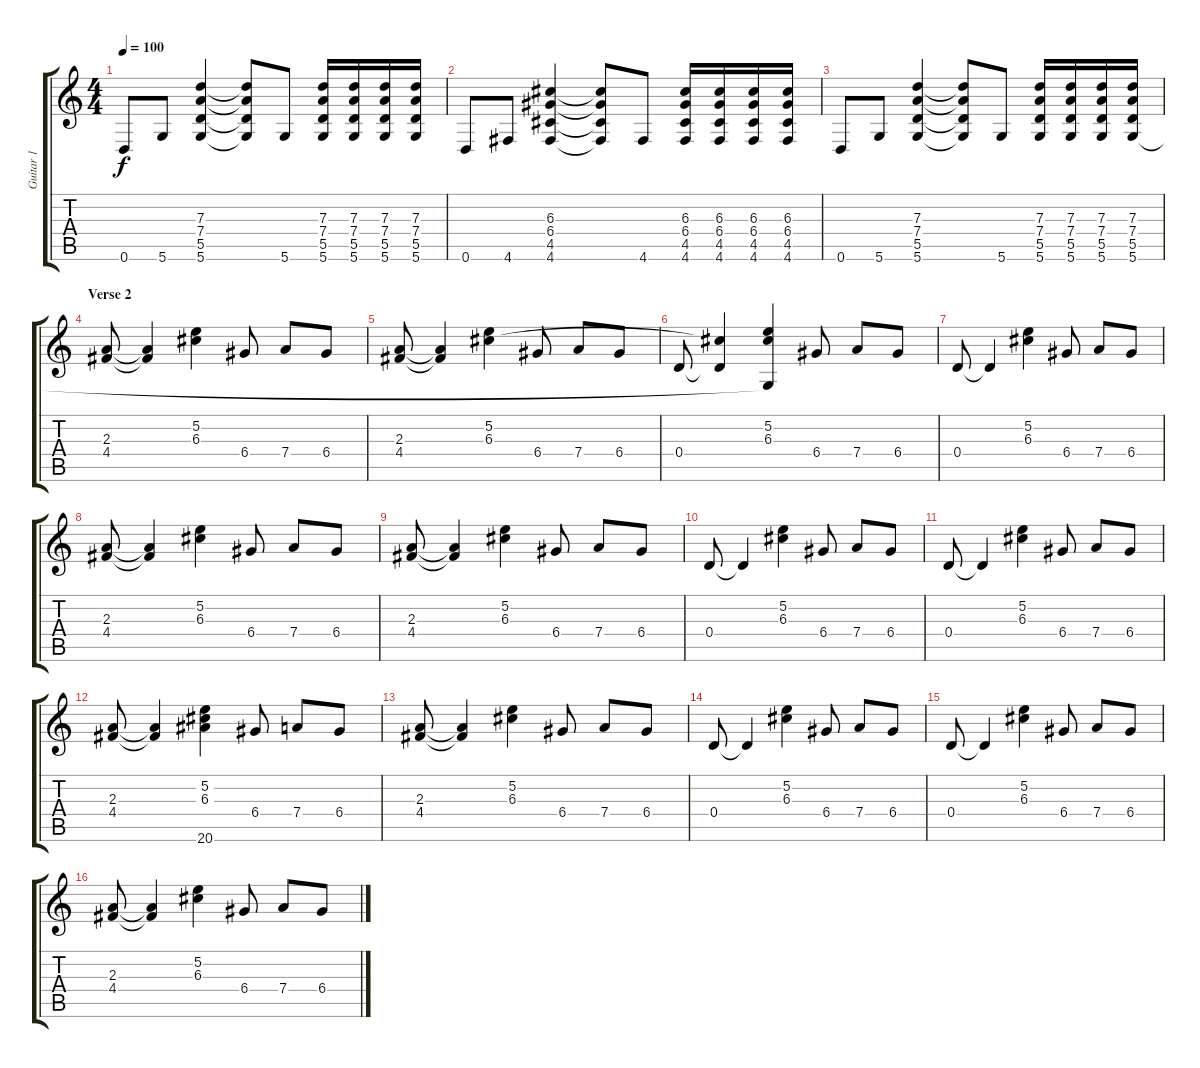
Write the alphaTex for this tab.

\track ("Guitar 1" "Guitar 1") {instrument distortionguitar}
\staff {score tabs}
\tuning (E4 B3 G3 D3 A2 D2) {hide}
\ts (4 4)
\tempo 100
\clef g2
\ks c
0.6.8{dy f} 5.6.8 (7.3 7.4 5.5 5.6).4 (7.3{t} 7.4{t} 5.5{t} 5.6{t}).8 5.6.8 (7.3 7.4 5.5 5.6).16 (7.3 7.4 5.5 5.6).16 (7.3 7.4 5.5 5.6).16 (7.3 7.4 5.5 5.6).16 |
0.6.8 4.6.8 (6.3 6.4 4.5 4.6).4 (6.3{t} 6.4{t} 4.5{t} 4.6{t}).8 4.6.8 (6.3 6.4 4.5 4.6).16 (6.3 6.4 4.5 4.6).16 (6.3 6.4 4.5 4.6).16 (6.3 6.4 4.5 4.6).16 |
0.6.8 5.6.8 (7.3 7.4 5.5 5.6).4 (7.3{t} 7.4{t} 5.5{t} 5.6{t}).8 5.6.8 (7.3 7.4 5.5 5.6).16 (7.3 7.4 5.5 5.6).16 (7.3 7.4 5.5 5.6).16 (7.3 7.4 5.5 5.6).16 |
\section ("" "Verse 2")
(2.3 4.4).8{instrument acousticguitarnylon} (2.3{t} 4.4{t}).4 (5.2 6.3).4 6.4.8 7.4.8 6.4.8 |
(2.3 4.4).8{instrument acousticguitarnylon} (2.3{t} 4.4{t}).4 (5.2 6.3).4 6.4.8 7.4.8 6.4.8 |
0.4.8{instrument acousticguitarnylon} (6.3{t} 0.4{t}).4 (5.2 6.3 5.6{t}).4 6.4.8 7.4.8 6.4.8 |
0.4.8{instrument acousticguitarnylon} 0.4{t}.4 (5.2 6.3).4 6.4.8 7.4.8 6.4.8 |
(2.3 4.4).8{instrument acousticguitarnylon} (2.3{t} 4.4{t}).4 (5.2 6.3).4 6.4.8 7.4.8 6.4.8 |
(2.3 4.4).8{instrument acousticguitarnylon} (2.3{t} 4.4{t}).4 (5.2 6.3).4 6.4.8 7.4.8 6.4.8 |
0.4.8{instrument acousticguitarnylon} 0.4{t}.4 (5.2 6.3).4 6.4.8 7.4.8 6.4.8 |
0.4.8{instrument acousticguitarnylon} 0.4{t}.4 (5.2 6.3).4 6.4.8 7.4.8 6.4.8 |
(2.3 4.4).8{instrument acousticguitarnylon} (2.3{t} 4.4{t}).4 (5.2 6.3 20.6).4 6.4.8 7.4.8 6.4.8 |
(2.3 4.4).8{instrument acousticguitarnylon} (2.3{t} 4.4{t}).4 (5.2 6.3).4 6.4.8 7.4.8 6.4.8 |
0.4.8{instrument acousticguitarnylon} 0.4{t}.4 (5.2 6.3).4 6.4.8 7.4.8 6.4.8 |
0.4.8{instrument acousticguitarnylon} 0.4{t}.4 (5.2 6.3).4 6.4.8 7.4.8 6.4.8 |
(2.3 4.4).8{instrument acousticguitarnylon} (2.3{t} 4.4{t}).4 (5.2 6.3).4 6.4.8 7.4.8 6.4.8
